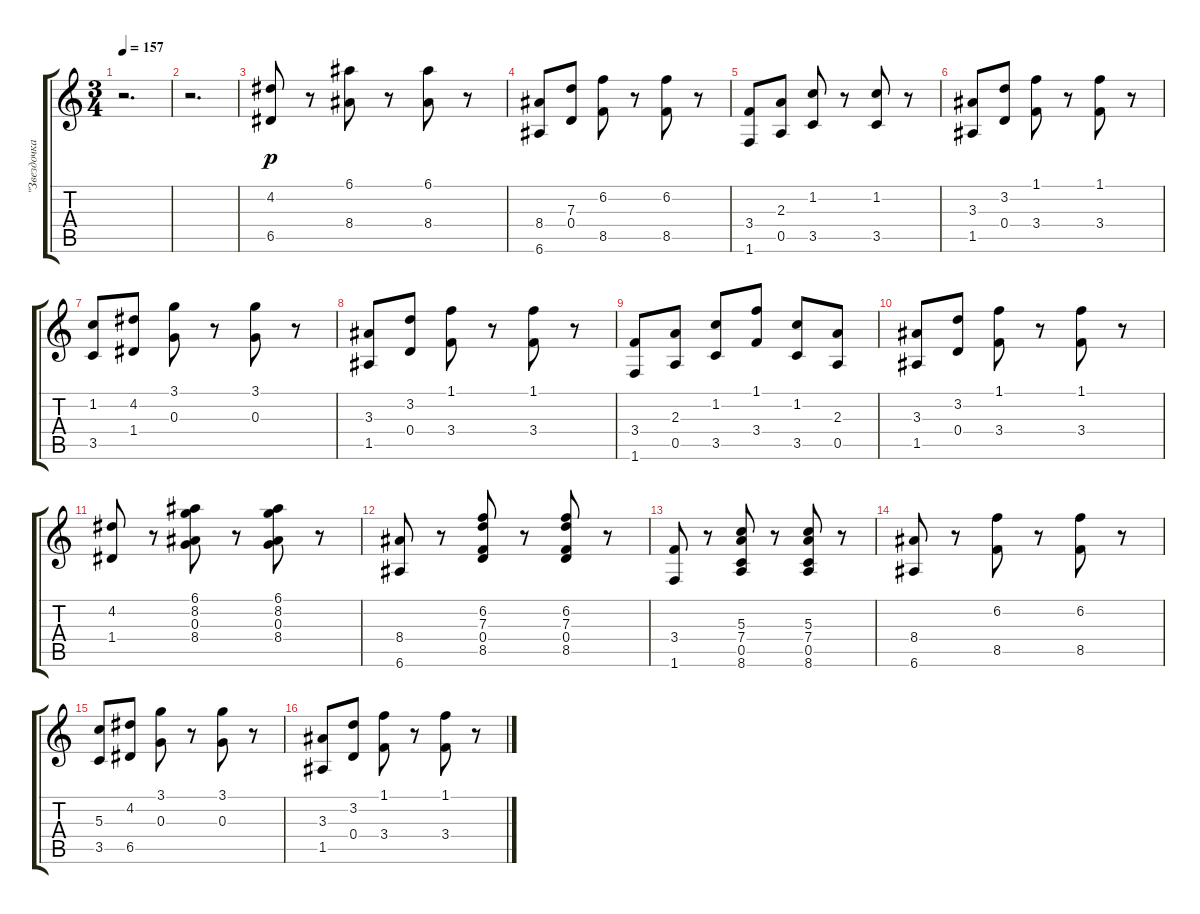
\track ("\"Звездочка\"" "\"Звездочка") {instrument acousticguitarnylon}
\staff {score tabs}
\tuning (E4 B3 G3 D3 A2 E2) {hide}
\ts (3 4)
\tempo 157
\clef g2
\ks c
r.2{d dy p} |
r.2{d} |
(4.2 6.5).8 r.8 (6.1 8.4).8 r.8 (6.1 8.4).8 r.8 |
(8.4 6.6).8 (7.3 0.4).8 (6.2 8.5).8 r.8 (6.2 8.5).8 r.8 |
(3.4 1.6).8 (2.3 0.5).8 (1.2 3.5).8 r.8 (1.2 3.5).8 r.8 |
(3.3 1.5).8 (3.2 0.4).8 (1.1 3.4).8 r.8 (1.1 3.4).8 r.8 |
(1.2 3.5).8 (4.2 1.4).8 (3.1 0.3).8 r.8 (3.1 0.3).8 r.8 |
(3.3 1.5).8 (3.2 0.4).8 (1.1 3.4).8 r.8 (1.1 3.4).8 r.8 |
(3.4 1.6).8 (2.3 0.5).8 (1.2 3.5).8 (1.1 3.4).8 (1.2 3.5).8 (2.3 0.5).8 |
(3.3 1.5).8 (3.2 0.4).8 (1.1 3.4).8 r.8 (1.1 3.4).8 r.8 |
(4.2 1.4).8 r.8 (6.1 8.2 0.3 8.4).8 r.8 (6.1 8.2 0.3 8.4).8 r.8 |
(8.4 6.6).8 r.8 (6.2 7.3 0.4 8.5).8 r.8 (6.2 7.3 0.4 8.5).8 r.8 |
(3.4 1.6).8 r.8 (5.3 7.4 0.5 8.6).8 r.8 (5.3 7.4 0.5 8.6).8 r.8 |
(8.4 6.6).8 r.8 (6.2 8.5).8 r.8 (6.2 8.5).8 r.8 |
(5.3 3.5).8 (4.2 6.5).8 (3.1 0.3).8 r.8 (3.1 0.3).8 r.8 |
(3.3 1.5).8 (3.2 0.4).8 (1.1 3.4).8 r.8 (1.1 3.4).8 r.8
